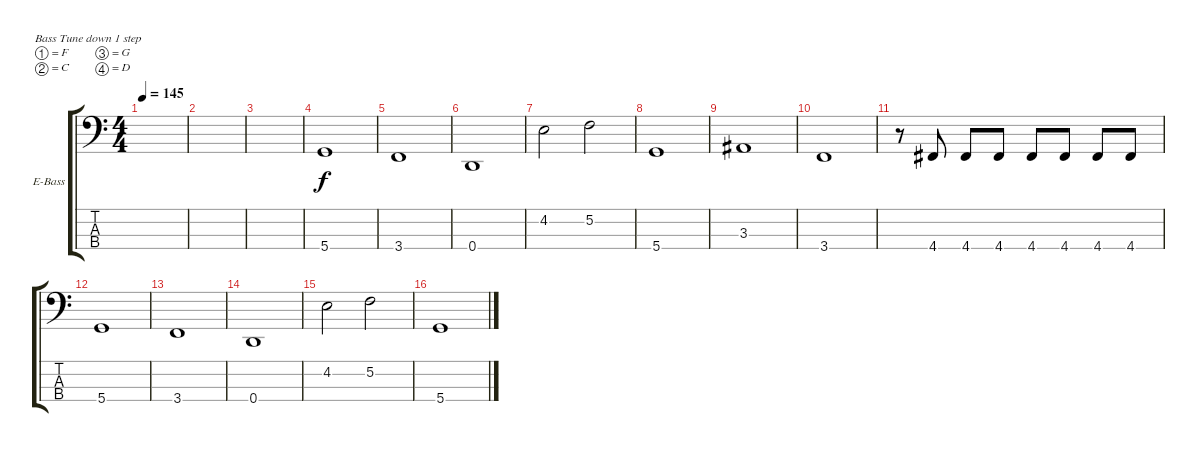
\defaultSystemsLayout 4
\bracketExtendMode groupsimilarinstruments
\firstSystemTrackNameOrientation horizontal
\otherSystemsTrackNameOrientation horizontal
\track ("Electric Bass" "E-Bass") {instrument electricbassfinger}
\staff {score tabs}
\tuning (F2 C2 G1 D1)
\ts (4 4)
\tempo 145
\clef f4
\scale
0.333333
\ks c
|
\scale
0.333333 |
\scale
0.333333 |
5.4.1 |
3.4.1 |
0.4.1 |
4.2.2 5.2.2 |
5.4.1 |
3.3.1 |
3.4.1 |
r.8 4.4.8 4.4.8 4.4.8 4.4.8 4.4.8 4.4.8 4.4.8 |
5.4.1 |
3.4.1 |
0.4.1 |
4.2.2 5.2.2 |
5.4.1
